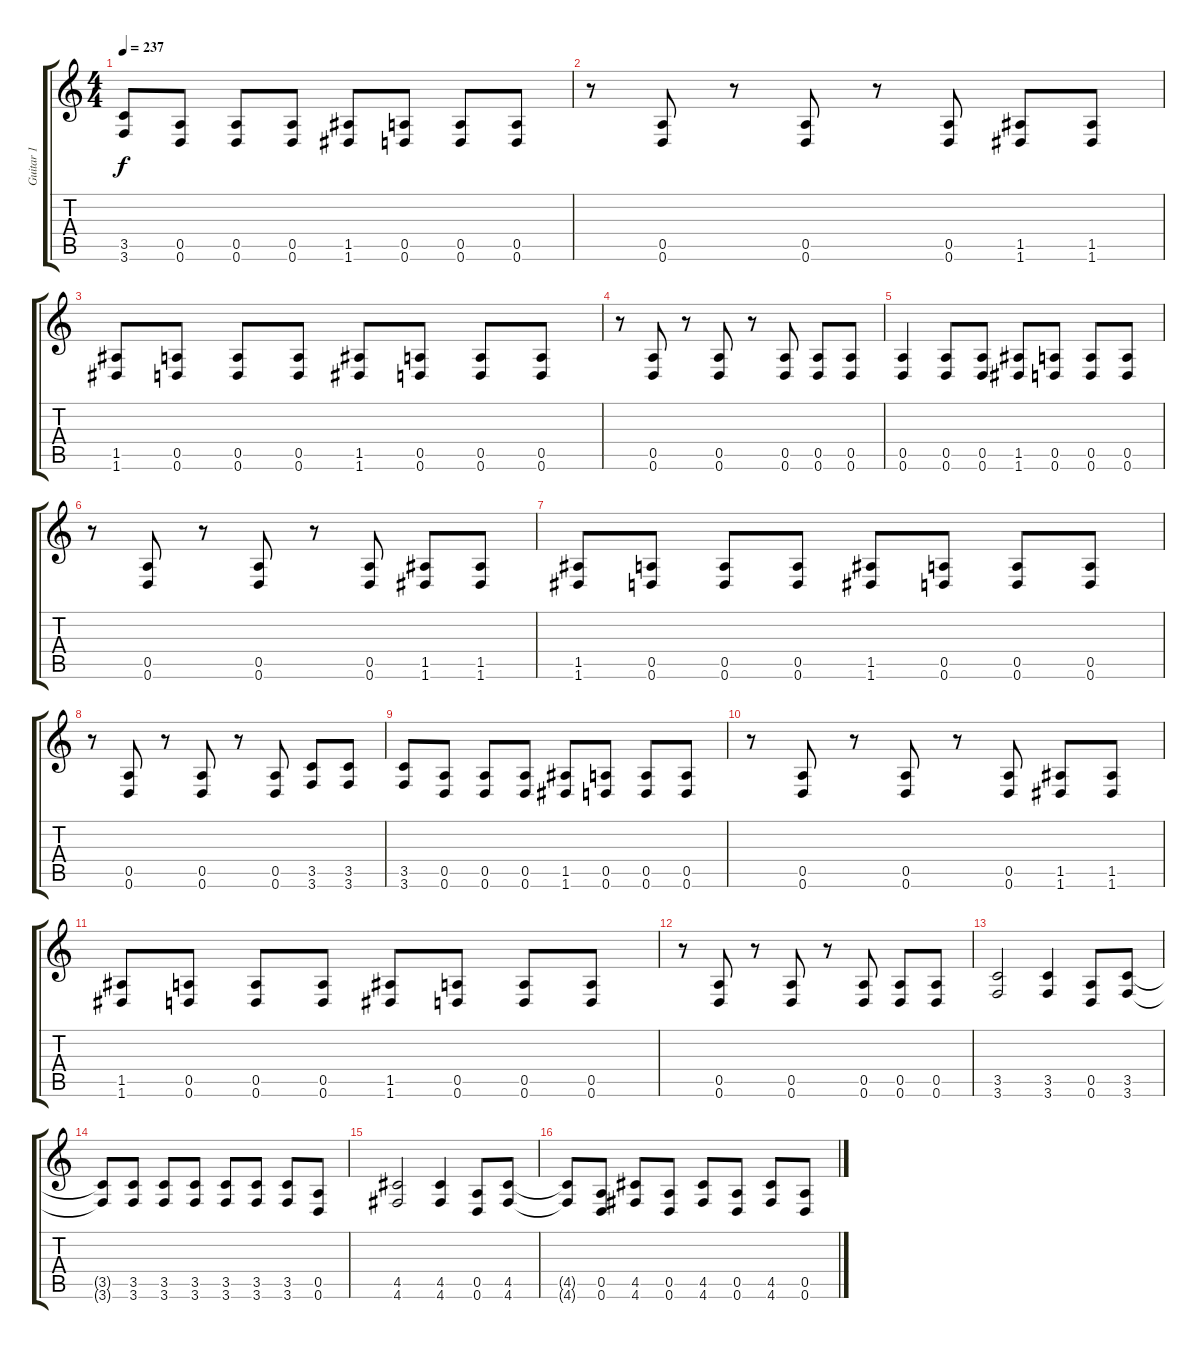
\track ("Guitar 1" "Guitar 1") {instrument distortionguitar}
\staff {score tabs}
\tuning (E4 B3 G3 D3 A2 D2) {hide}
\ts (4 4)
\tempo 237
\clef g2
\ks c
(3.5 3.6).8{dy f} (0.5 0.6).8 (0.5 0.6).8 (0.5 0.6).8 (1.5 1.6).8 (0.5 0.6).8 (0.5 0.6).8 (0.5 0.6).8 |
r.8 (0.5 0.6).8 r.8 (0.5 0.6).8 r.8 (0.5 0.6).8 (1.5 1.6).8 (1.5 1.6).8 |
(1.5 1.6).8 (0.5 0.6).8 (0.5 0.6).8 (0.5 0.6).8 (1.5 1.6).8 (0.5 0.6).8 (0.5 0.6).8 (0.5 0.6).8 |
r.8 (0.5 0.6).8 r.8 (0.5 0.6).8 r.8 (0.5 0.6).8 (0.5 0.6).8 (0.5 0.6).8 |
(0.5 0.6).4 (0.5 0.6).8 (0.5 0.6).8 (1.5 1.6).8 (0.5 0.6).8 (0.5 0.6).8 (0.5 0.6).8 |
r.8 (0.5 0.6).8 r.8 (0.5 0.6).8 r.8 (0.5 0.6).8 (1.5 1.6).8 (1.5 1.6).8 |
(1.5 1.6).8 (0.5 0.6).8 (0.5 0.6).8 (0.5 0.6).8 (1.5 1.6).8 (0.5 0.6).8 (0.5 0.6).8 (0.5 0.6).8 |
r.8 (0.5 0.6).8 r.8 (0.5 0.6).8 r.8 (0.5 0.6).8 (3.5 3.6).8 (3.5 3.6).8 |
(3.5 3.6).8 (0.5 0.6).8 (0.5 0.6).8 (0.5 0.6).8 (1.5 1.6).8 (0.5 0.6).8 (0.5 0.6).8 (0.5 0.6).8 |
r.8 (0.5 0.6).8 r.8 (0.5 0.6).8 r.8 (0.5 0.6).8 (1.5 1.6).8 (1.5 1.6).8 |
(1.5 1.6).8 (0.5 0.6).8 (0.5 0.6).8 (0.5 0.6).8 (1.5 1.6).8 (0.5 0.6).8 (0.5 0.6).8 (0.5 0.6).8 |
r.8 (0.5 0.6).8 r.8 (0.5 0.6).8 r.8 (0.5 0.6).8 (0.5 0.6).8 (0.5 0.6).8 |
(3.5 3.6).2 (3.5 3.6).4 (0.5 0.6).8 (3.5 3.6).8 |
(3.5{t} 3.6{t}).8 (3.5 3.6).8 (3.5 3.6).8 (3.5 3.6).8 (3.5 3.6).8 (3.5 3.6).8 (3.5 3.6).8 (0.5 0.6).8 |
(4.5 4.6).2 (4.5 4.6).4 (0.5 0.6).8 (4.5 4.6).8 |
(4.5{t} 4.6{t}).8 (0.5 0.6).8 (4.5 4.6).8 (0.5 0.6).8 (4.5 4.6).8 (0.5 0.6).8 (4.5 4.6).8 (0.5 0.6).8
